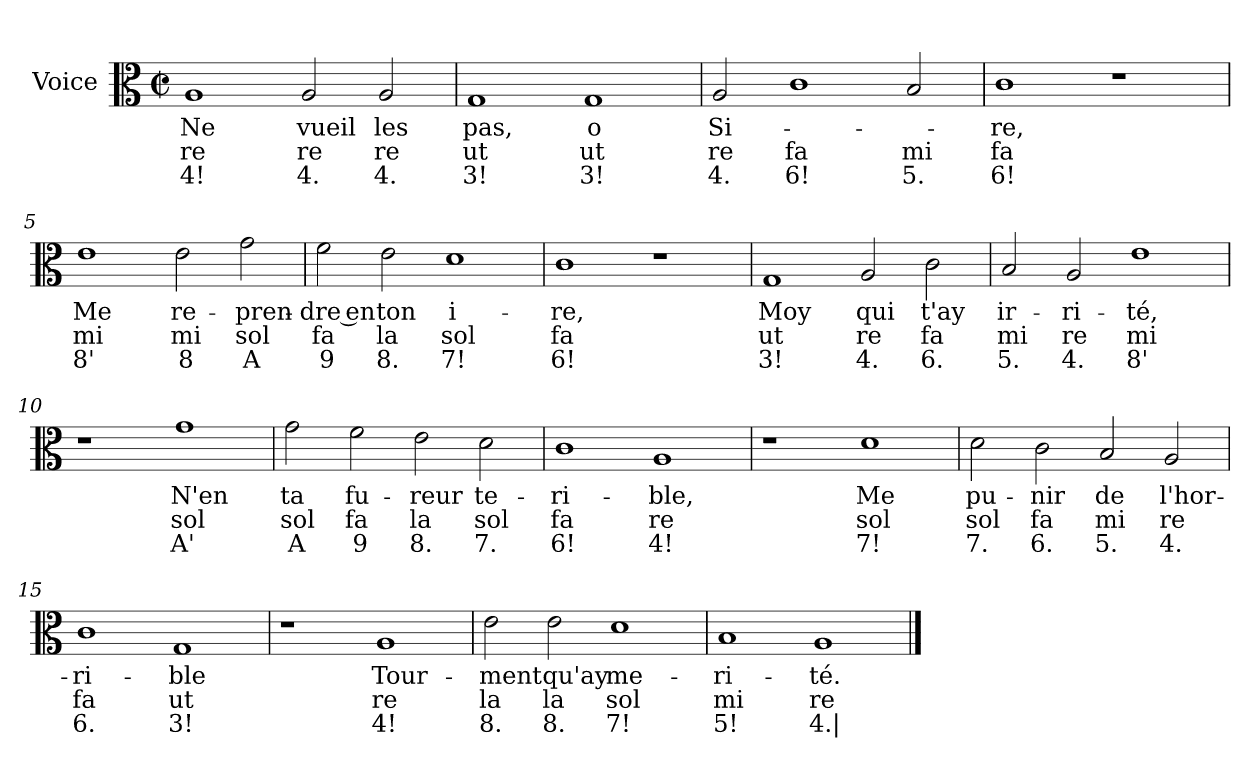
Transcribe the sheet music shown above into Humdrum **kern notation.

**kern	**text	**text	**text
*part1	*part1	*part1	*part1
*staff1	*staff1	*staff1	*staff1
*I"Voice	*	*	*
*I'Vo.	*	*	*
*clefC3	*	*	*
*k[]	*	*	*
*M4/2	*	*	*
*met(c|)	*	*	*
=1	=1	=1	=1
1A	Ne	re	4!
2A/	vueil	re	4.
2A/	les	re	4.
=2	=2	=2	=2
1G	pas,	ut	3!
1G	o	ut	3!
=3	=3	=3	=3
2A/	Si-	re	4.
1c	.	fa	6!
2B/	.	mi	5.
=4	=4	=4	=4
1c	-re,	fa	6!
1r	.	.	.
=5	=5	=5	=5
1e	Me	mi	8'
2e\	re-	mi	8
2g\	-pren-	sol	A
=6	=6	=6	=6
2f\	-dre en	fa	9
2e\	ton	la	8.
1d	i-	sol	7!
=7	=7	=7	=7
1c	-re,	fa	6!
1r	.	.	.
=8	=8	=8	=8
1G	Moy	ut	3!
2A/	qui	re	4.
2c\	t'ay	fa	6.
=9	=9	=9	=9
2B/	ir-	mi	5.
2A/	-ri-	re	4.
1e	-té,	mi	8'
=10	=10	=10	=10
1r	.	.	.
1g	N'en	sol	A'
=11	=11	=11	=11
2g\	ta	sol	A
2f\	fu-	fa	9
2e\	-reur	la	8.
2d\	te-	sol	7.
=12	=12	=12	=12
1c	-ri-	fa	6!
1A	-ble,	re	4!
=13	=13	=13	=13
1r	.	.	.
1d	Me	sol	7!
=14	=14	=14	=14
2d\	pu-	sol	7.
2c\	-nir	fa	6.
2B/	de	mi	5.
2A/	l'hor-	re	4.
=15	=15	=15	=15
1c	-ri-	fa	6.
1G	-ble	ut	3!
=16	=16	=16	=16
1r	.	.	.
1A	Tour-	re	4!
=17	=17	=17	=17
2e\	-ment	la	8.
2e\	qu'ay	la	8.
1d	me-	sol	7!
=18	=18	=18	=18
1B	-ri-	mi	5!
1A	-té.	re	4.|
==	==	==	==
*-	*-	*-	*-
